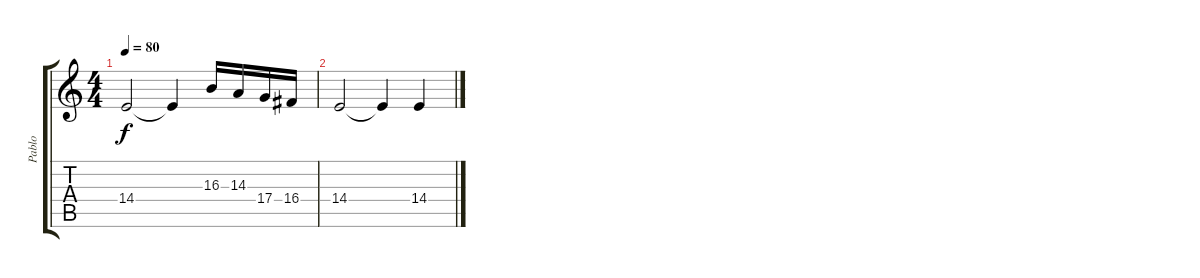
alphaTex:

\track ("Pablo" "Pablo") {instrument synthstrings2}
\staff {score tabs}
\tuning (E4 B3 G3 D3 A2 E2) {hide}
\ts (4 4)
\tempo 80
\clef g2
\ks c
14.4.2{dy f} 14.4{t}.4 16.3.16 14.3.16 17.4.16 16.4.16 |
14.4.2 14.4{t}.4 14.4.4
